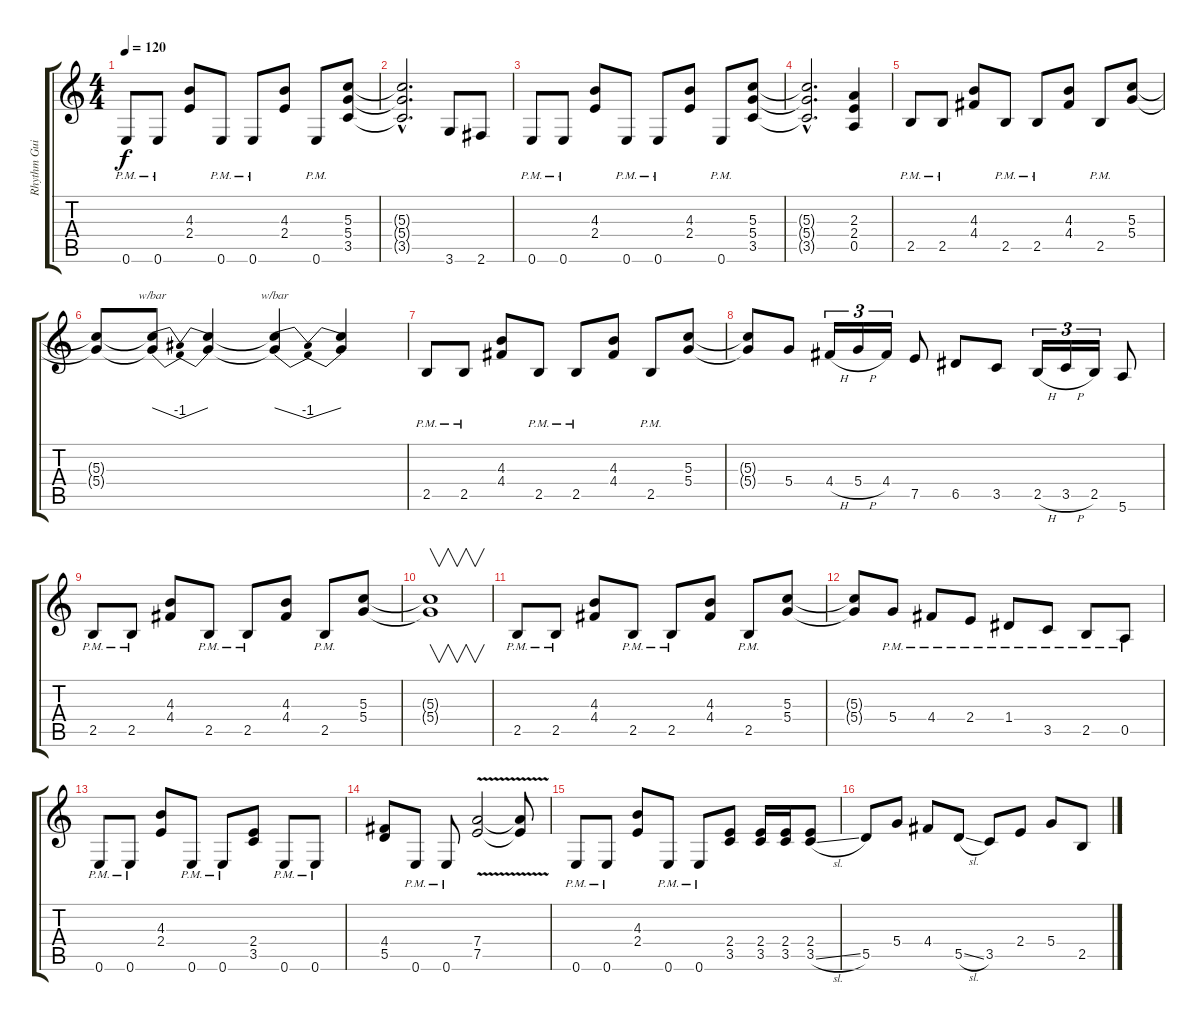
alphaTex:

\track ("Rhythm Guitar" "Rhythm Gui") {instrument distortionguitar}
\staff {score tabs}
\tuning (E4 B3 G3 D3 A2 E2) {hide}
\ts (4 4)
\tempo 120
\clef g2
\ks c
0.6{pm}.8{dy f} 0.6{pm}.8 (4.3 2.4).8 0.6{pm}.8 0.6{pm}.8 (4.3 2.4).8 0.6{pm}.8 (5.3 5.4 3.5).8 |
(5.3{hac t} 5.4{hac t} 3.5{hac t}).2{d} 3.6.8 2.6.8 |
0.6{pm}.8 0.6{pm}.8 (4.3 2.4).8 0.6{pm}.8 0.6{pm}.8 (4.3 2.4).8 0.6{pm}.8 (5.3 5.4 3.5).8 |
(5.3{hac t} 5.4{hac t} 3.5{hac t}).2{d} (2.3 2.4 0.5).4 |
2.5{pm}.8 2.5{pm}.8 (4.3 4.4).8 2.5{pm}.8 2.5{pm}.8 (4.3 4.4).8 2.5{pm}.8 (5.3 5.4).8 |
(5.3{t} 5.4{t}).8 (5.3{t} 5.4{t}).8{tbe (dip default 0 0 30 -4 60 0)} (5.3{t} 5.4{t}).4 (5.3{t} 5.4{t}).4{tbe (dip default 0 0 30 -4 60 0)} (5.3{t} 5.4{t}).4 |
2.5{pm}.8 2.5{pm}.8 (4.3 4.4).8 2.5{pm}.8 2.5{pm}.8 (4.3 4.4).8 2.5{pm}.8 (5.3 5.4).8 |
(5.3{t} 5.4{t}).8 5.4.8 4.4{h}.16{tu (3 2)} 5.4{h}.16{tu (3 2)} 4.4.16{tu (3 2)} 7.5.8 6.5.8 3.5.8 2.5{h}.16{tu (3 2)} 3.5{h}.16{tu (3 2)} 2.5.16{tu (3 2)} 5.6.8 |
2.5{pm}.8 2.5{pm}.8 (4.3 4.4).8 2.5{pm}.8 2.5{pm}.8 (4.3 4.4).8 2.5{pm}.8 (5.3 5.4).8 |
(5.3{t} 5.4{t}).1{v} |
2.5{pm}.8 2.5{pm}.8 (4.3 4.4).8 2.5{pm}.8 2.5{pm}.8 (4.3 4.4).8 2.5{pm}.8 (5.3 5.4).8 |
(5.3{t} 5.4{t}).8 5.4{pm}.8 4.4{pm}.8 2.4{pm}.8 1.4{pm}.8 3.5{pm}.8 2.5{pm}.8 0.5{pm}.8 |
0.6{pm}.8 0.6{pm}.8 (4.3 2.4).8 0.6{pm}.8 0.6{pm}.8 (2.4 3.5).8 0.6{pm}.8 0.6{pm}.8 |
(4.4 5.5).8 0.6{pm}.8 0.6{pm}.8 (7.4{v} 7.5{v}).2 (7.4{t} 7.5{t}).8 |
0.6{pm}.8 0.6{pm}.8 (4.3 2.4).8 0.6{pm}.8 0.6{pm}.8 (2.4 3.5).8 (2.4 3.5).16 (2.4 3.5).16 (2.4 3.5{sl}).8 |
5.5.8 5.4.8 4.4.8 5.5{sl}.8 3.5.8 2.4.8 5.4.8 2.5.8
